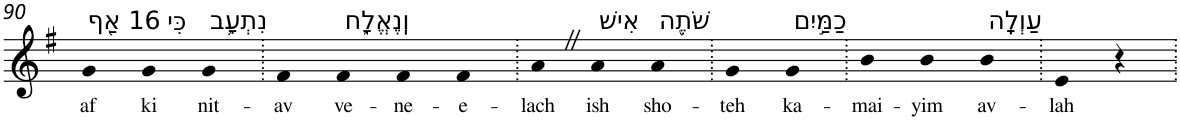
**kern	**text
*part1	*part1
*staff1	*staff1
*I"Piano	*
*I'Pno	*
!!LO:PB:g=z
*clefG2	*
*k[f#]	*
*G:	*
=90	=90
!LO:TX:a:t=16 אַ֭ף	!
!	!LO:LY:b
4g	af
!LO:TX:a:t=כִּי	!
!	!LO:LY:b
4g	ki
!LO:TX:a:t=נִתְעָ֥ב	!
!	!LO:LY:b
4g	nit-
=91.	=91.
!	!LO:LY:b
4f#	-av
!LO:TX:a:t=וְֽנֶאֱלָ֑ח	!
!	!LO:LY:b
4f#	ve-
!	!LO:LY:b
4f#	-ne-
!	!LO:LY:b
4f#	-e-
=92.	=92.
!	!LO:LY:b
4aZ	-lach
!LO:TX:a:t=אִישׁ	!
!	!LO:LY:b
4a	ish
!LO:TX:a:t=שֹׁתֶ֖ה	!
!	!LO:LY:b
4a	sho-
=93.	=93.
!	!LO:LY:b
4g	-teh
!LO:TX:a:t=כַמַּ֣יִם	!
!	!LO:LY:b
4g	ka-
=94.	=94.
!	!LO:LY:b
4b	-mai-
!	!LO:LY:b
4b	-yim
!LO:TX:a:t=עַוְלָֽה	!
!	!LO:LY:b
4b	av-
=95.	=95.
!	!LO:LY:b
4e	-lah
4r	.
=.	=.
*-	*-
